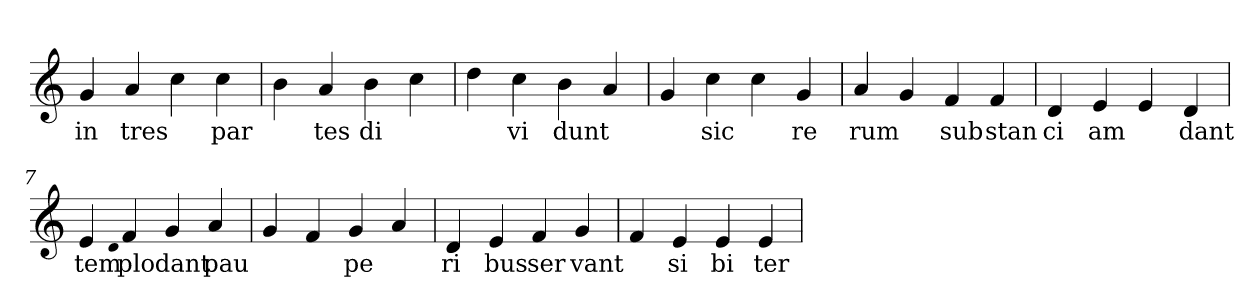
**kern	**text
*part1	*part1
*staff1	*staff1
*clefG2	*
=1	=1
4g	in
4a	tres
4cc	.
4cc	par
=2	=2
4b	.
4a	tes
4b	di
4cc	.
=3	=3
4dd	.
4cc	vi
4b	dunt
4a	.
=4	=4
4g	.
4cc	sic
4cc	.
4g	re
=5	=5
4a	rum
4g	.
4f	sub
4f	stan
=6	=6
4d	ci
4e	am
4e	.
4d	dant
=7	=7
4e	tem
qqd	.
4f	plo
4g	dant
4a	pau
=8	=8
4g	.
4f	.
4g	pe
4a	.
=9	=9
4d	ri
4e	bus
4f	ser
4g	vant
=10	=10
4f	.
4e	si
4e	bi
4e	ter
=	=
*-	*-
